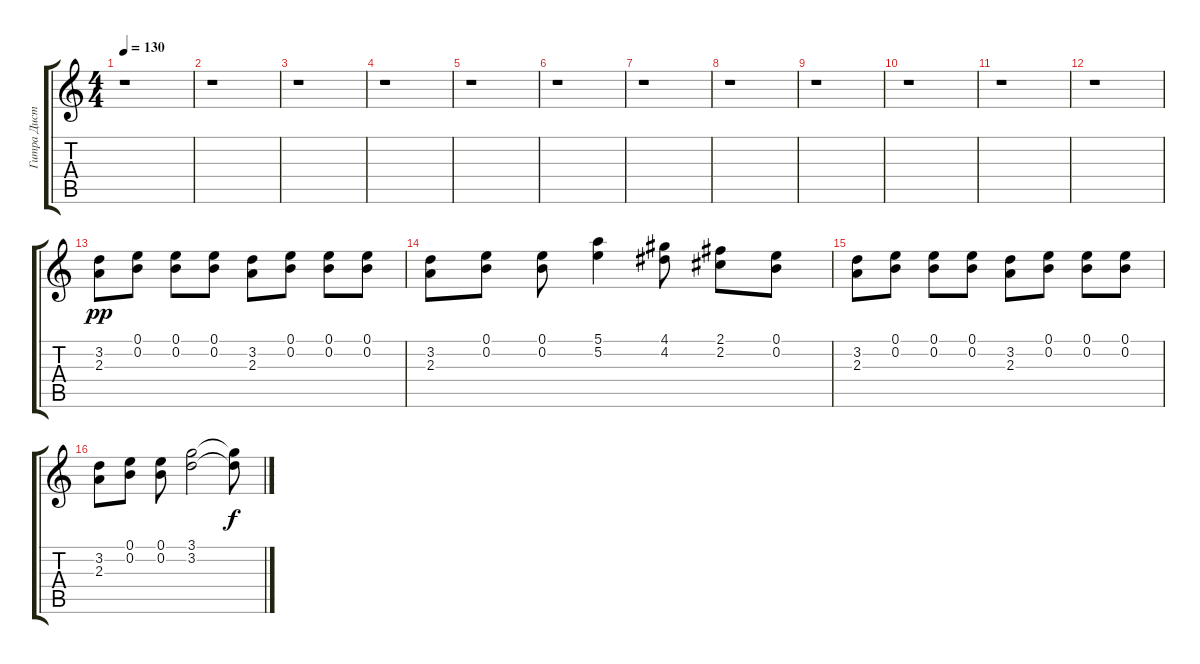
\track ("Гитра Дисторшен" "Гитра Дист") {instrument distortionguitar}
\staff {score tabs}
\tuning (E4 B3 G3 D3 A2 E2) {hide}
\ts (4 4)
\tempo 130
\clef g2
\ks c
r.1{dy f} |
r.1 |
r.1 |
r.1 |
r.1 |
r.1 |
r.1 |
r.1 |
r.1 |
r.1 |
r.1 |
r.1 |
(3.2 2.3).8{dy pp} (0.1 0.2).8 (0.1 0.2).8 (0.1 0.2).8 (3.2 2.3).8 (0.1 0.2).8 (0.1 0.2).8 (0.1 0.2).8 |
(3.2 2.3).8 (0.1 0.2).8 (0.1 0.2).8 (5.1 5.2).4 (4.1 4.2).8 (2.1 2.2).8 (0.1 0.2).8 |
(3.2 2.3).8 (0.1 0.2).8 (0.1 0.2).8 (0.1 0.2).8 (3.2 2.3).8 (0.1 0.2).8 (0.1 0.2).8 (0.1 0.2).8 |
(3.2 2.3).8 (0.1 0.2).8 (0.1 0.2).8 (3.1 3.2).2 (3.1{t} 3.2{t}).8{dy f}
